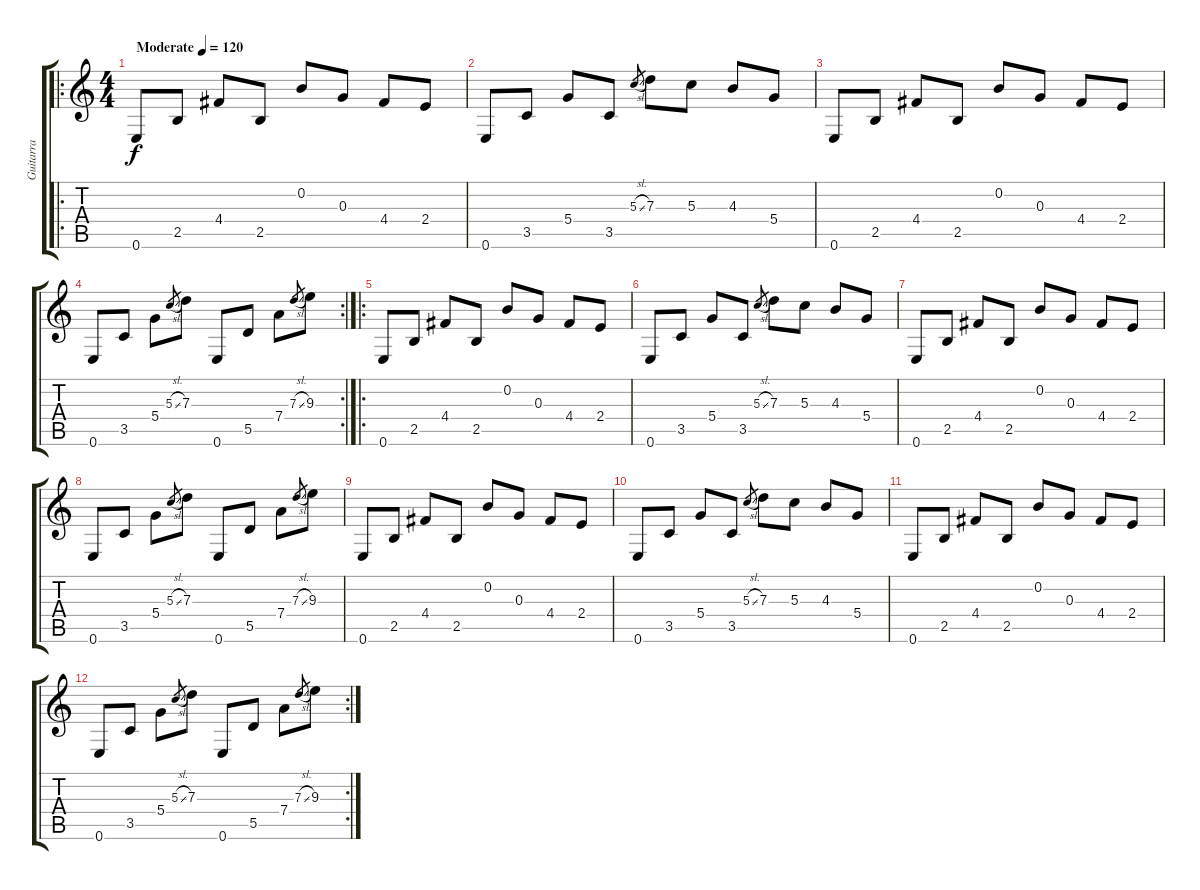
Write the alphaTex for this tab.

\track ("Guitarra" "Guitarra") {instrument distortionguitar}
\staff {score tabs}
\tuning (E4 B3 G3 D3 A2 E2) {hide}
\ro
\ts (4 4)
\tempo (120 "Moderate")
\clef g2
\ks c
0.6.8{dy f instrument distortionguitar} 2.5.8 4.4.8 2.5.8 0.2.8 0.3.8 4.4.8 2.4.8 |
0.6.8 3.5.8 5.4.8 3.5.8 5.3{sl}.8{gr} 7.3.8 5.3.8 4.3.8 5.4.8 |
0.6.8 2.5.8 4.4.8 2.5.8 0.2.8 0.3.8 4.4.8 2.4.8 |
\rc 2
0.6.8 3.5.8 5.4.8 5.3{sl}.8{gr} 7.3.8 0.6.8 5.5.8 7.4.8 7.3{sl}.8{gr} 9.3.8 |
\ro
0.6.8 2.5.8 4.4.8 2.5.8 0.2.8 0.3.8 4.4.8 2.4.8 |
0.6.8 3.5.8 5.4.8 3.5.8 5.3{sl}.8{gr} 7.3.8 5.3.8 4.3.8 5.4.8 |
0.6.8 2.5.8 4.4.8 2.5.8 0.2.8 0.3.8 4.4.8 2.4.8 |
0.6.8 3.5.8 5.4.8 5.3{sl}.8{gr} 7.3.8 0.6.8 5.5.8 7.4.8 7.3{sl}.8{gr} 9.3.8 |
0.6.8 2.5.8 4.4.8 2.5.8 0.2.8 0.3.8 4.4.8 2.4.8 |
0.6.8 3.5.8 5.4.8 3.5.8 5.3{sl}.8{gr} 7.3.8 5.3.8 4.3.8 5.4.8 |
0.6.8 2.5.8 4.4.8 2.5.8 0.2.8 0.3.8 4.4.8 2.4.8 |
\rc 2
0.6.8 3.5.8 5.4.8 5.3{sl}.8{gr} 7.3.8 0.6.8 5.5.8 7.4.8 7.3{sl}.8{gr} 9.3.8
